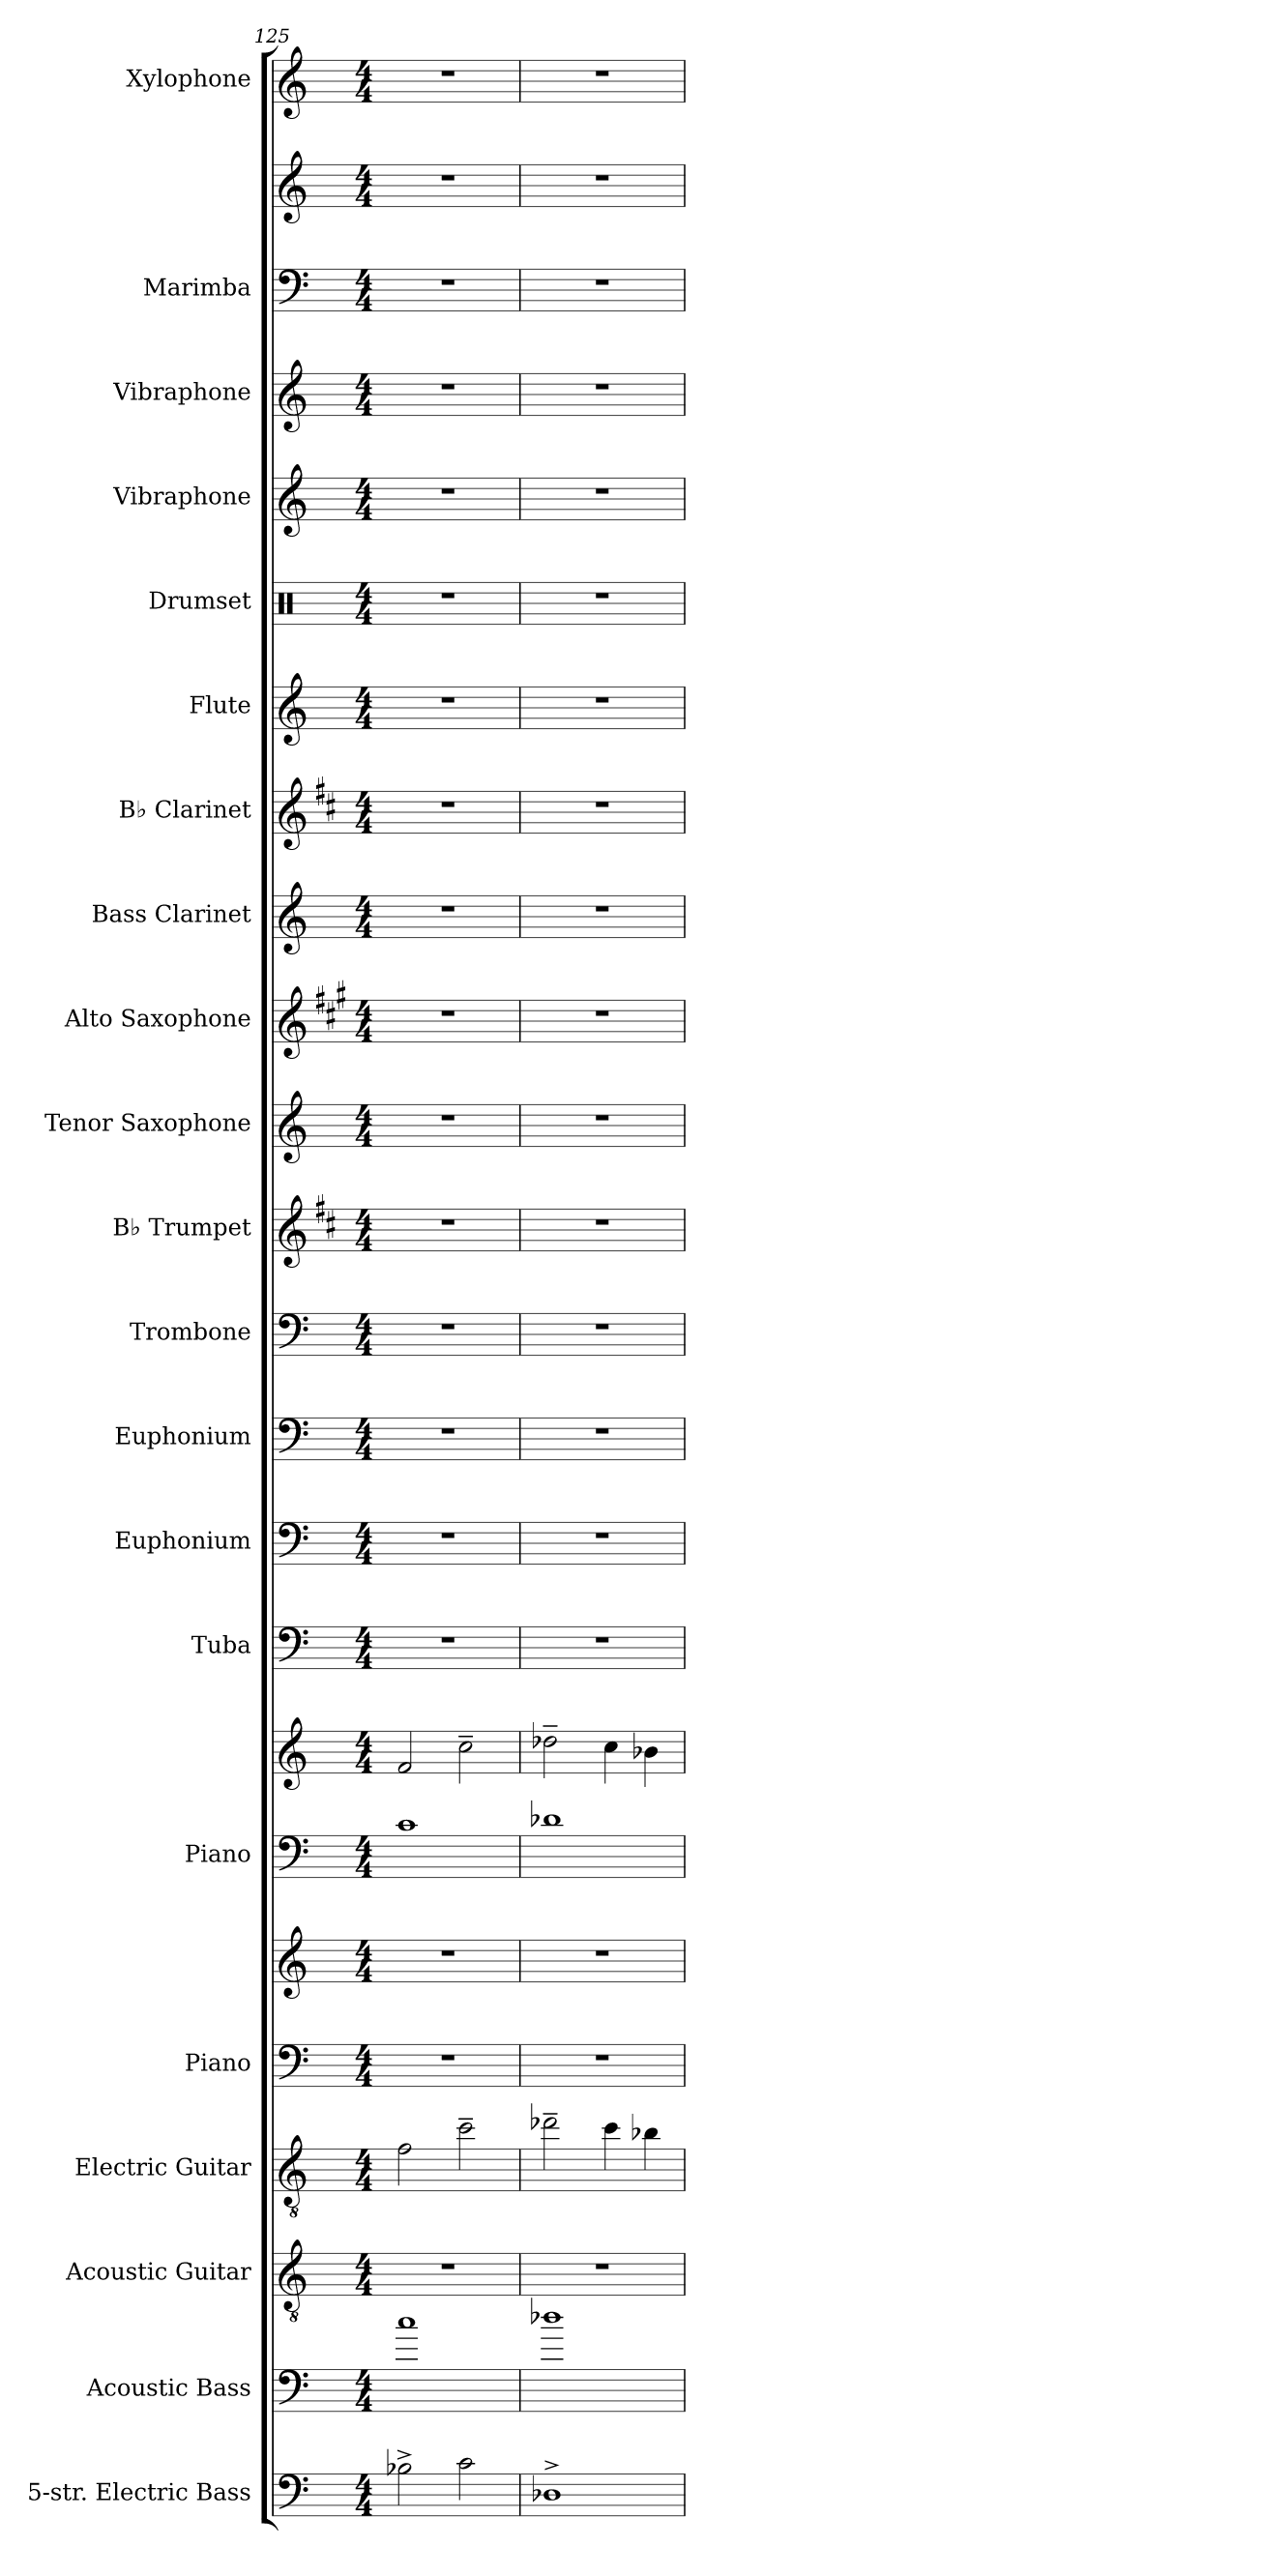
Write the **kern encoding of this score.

**kern	**kern	**kern	**kern	**kern	**kern	**kern	**kern	**kern	**kern	**kern	**kern	**kern	**kern	**kern	**kern	**kern	**kern	**kern	**kern	**kern	**kern	**kern	**kern
*part21	*part20	*part19	*part18	*part17	*part17	*part16	*part16	*part15	*part14	*part13	*part12	*part11	*part10	*part9	*part8	*part7	*part6	*part5	*part4	*part3	*part2	*part2	*part1
*staff24	*staff23	*staff22	*staff21	*staff20	*staff19	*staff18	*staff17	*staff16	*staff15	*staff14	*staff13	*staff12	*staff11	*staff10	*staff9	*staff8	*staff7	*staff6	*staff5	*staff4	*staff3	*staff2	*staff1
*I"5-str. Electric Bass	*I"Acoustic Bass	*I"Acoustic Guitar	*I"Electric Guitar	*I"Piano	*	*I"Piano	*	*I"Tuba	*I"Euphonium	*I"Euphonium	*I"Trombone	*I"B♭ Trumpet	*I"Tenor Saxophone	*I"Alto Saxophone	*I"Bass Clarinet	*I"B♭ Clarinet	*I"Flute	*I"Drumset	*I"Vibraphone	*I"Vibraphone	*I"Marimba	*	*I"Xylophone
*I'El. B.	*I'Bass	*I'Guit.	*I'El. Guit.	*I'Pno.	*	*I'Pno.	*	*I'Tba.	*I'Euph.	*I'Euph.	*I'Tbn.	*I'B♭ Tpt.	*I'T. Sax.	*I'A. Sax.	*I'B. Cl.	*I'B♭ Cl.	*I'Fl.	*I'Drs.	*I'Vib.	*I'Vib.	*I'Mrm.	*	*I'Xyl.
*clefF4	*clefF4	*clefGv2	*clefGv2	*clefF4	*clefG2	*clefF4	*clefG2	*clefF4	*clefF4	*clefF4	*clefF4	*clefG2	*clefG2	*clefG2	*clefG2	*clefG2	*clefG2	*clefX	*clefG2	*clefG2	*clefF4	*clefG2	*clefG2
*ITrd7c12	*ITrd7c12	*	*	*	*	*	*	*	*	*	*	*ITrd1c2	*ITrd8c14	*ITrd5c9	*ITrd8c14	*ITrd1c2	*	*	*	*	*	*	*ITrd-7c-12
*k[]	*k[]	*k[]	*k[]	*k[]	*k[]	*k[]	*k[]	*k[]	*k[]	*k[]	*k[]	*k[]	*k[]	*k[]	*k[]	*k[]	*k[]	*k[]	*k[]	*k[]	*k[]	*k[]	*k[]
*M4/4	*M4/4	*M4/4	*M4/4	*M4/4	*M4/4	*M4/4	*M4/4	*M4/4	*M4/4	*M4/4	*M4/4	*M4/4	*M4/4	*M4/4	*M4/4	*M4/4	*M4/4	*M4/4	*M4/4	*M4/4	*M4/4	*M4/4	*M4/4
=125	=125	=125	=125	=125	=125	=125	=125	=125	=125	=125	=125	=125	=125	=125	=125	=125	=125	=125	=125	=125	=125	=125	=125
2BB-X^\	1c	1r	2f\	1r	1r	1c	2f/	1r	1r	1r	1r	1r	1r	1r	1r	1r	1r	1r	1r	1r	1r	1r	1r
2C\	.	.	2cc~\	.	.	.	2cc~\	.	.	.	.	.	.	.	.	.	.	.	.	.	.	.	.
=126	=126	=126	=126	=126	=126	=126	=126	=126	=126	=126	=126	=126	=126	=126	=126	=126	=126	=126	=126	=126	=126	=126	=126
1DD-X^	1d-X	1r	2dd-X~\	1r	1r	1d-X	2dd-X~\	1r	1r	1r	1r	1r	1r	1r	1r	1r	1r	1r	1r	1r	1r	1r	1r
.	.	.	4cc\	.	.	.	4cc\	.	.	.	.	.	.	.	.	.	.	.	.	.	.	.	.
.	.	.	4b-X\	.	.	.	4b-X\	.	.	.	.	.	.	.	.	.	.	.	.	.	.	.	.
=	=	=	=	=	=	=	=	=	=	=	=	=	=	=	=	=	=	=	=	=	=	=	=
*-	*-	*-	*-	*-	*-	*-	*-	*-	*-	*-	*-	*-	*-	*-	*-	*-	*-	*-	*-	*-	*-	*-	*-
